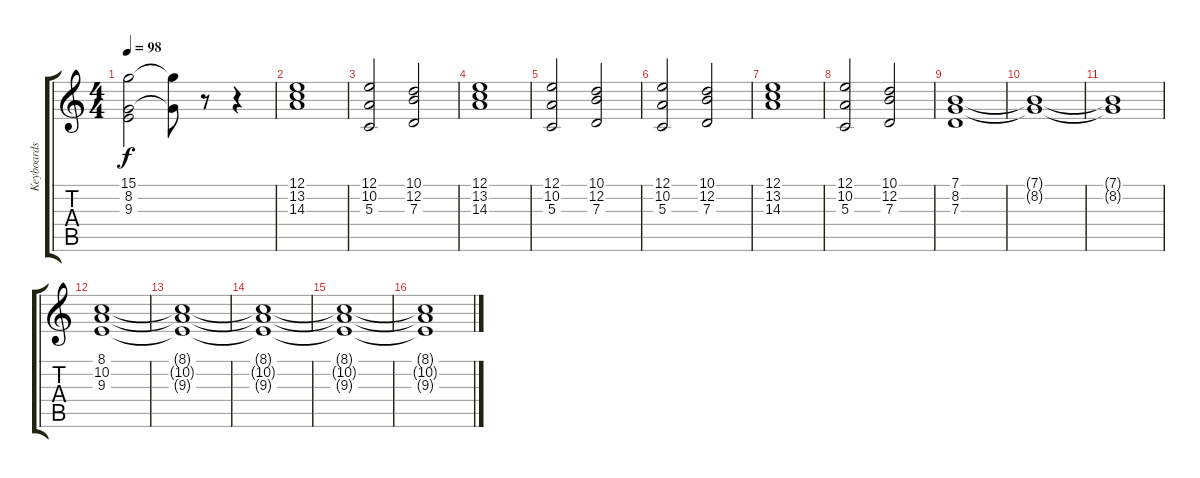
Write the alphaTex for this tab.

\track ("Keyboards" "Keyboards") {instrument stringensemble1}
\staff {score tabs}
\tuning (E4 B3 G3 D3 A2 E2) {hide}
\ts (4 4)
\tempo 98
\clef g2
\ks c
(15.1 8.2 9.3).2{dy f} (15.1{t} 8.2{t}).8 r.8 r.4 |
(12.1 13.2 14.3).1 |
(12.1 10.2 5.3).2 (10.1 12.2 7.3).2 |
(12.1 13.2 14.3).1 |
(12.1 10.2 5.3).2 (10.1 12.2 7.3).2 |
(12.1 10.2 5.3).2 (10.1 12.2 7.3).2 |
(12.1 13.2 14.3).1 |
(12.1 10.2 5.3).2 (10.1 12.2 7.3).2 |
(7.1 8.2 7.3).1 |
(7.1{t} 8.2{t}).1 |
(7.1{t} 8.2{t}).1 |
(8.1 10.2 9.3).1 |
(8.1{t} 10.2{t} 9.3{t}).1 |
(8.1{t} 10.2{t} 9.3{t}).1 |
(8.1{t} 10.2{t} 9.3{t}).1 |
(8.1{t} 10.2{t} 9.3{t}).1
